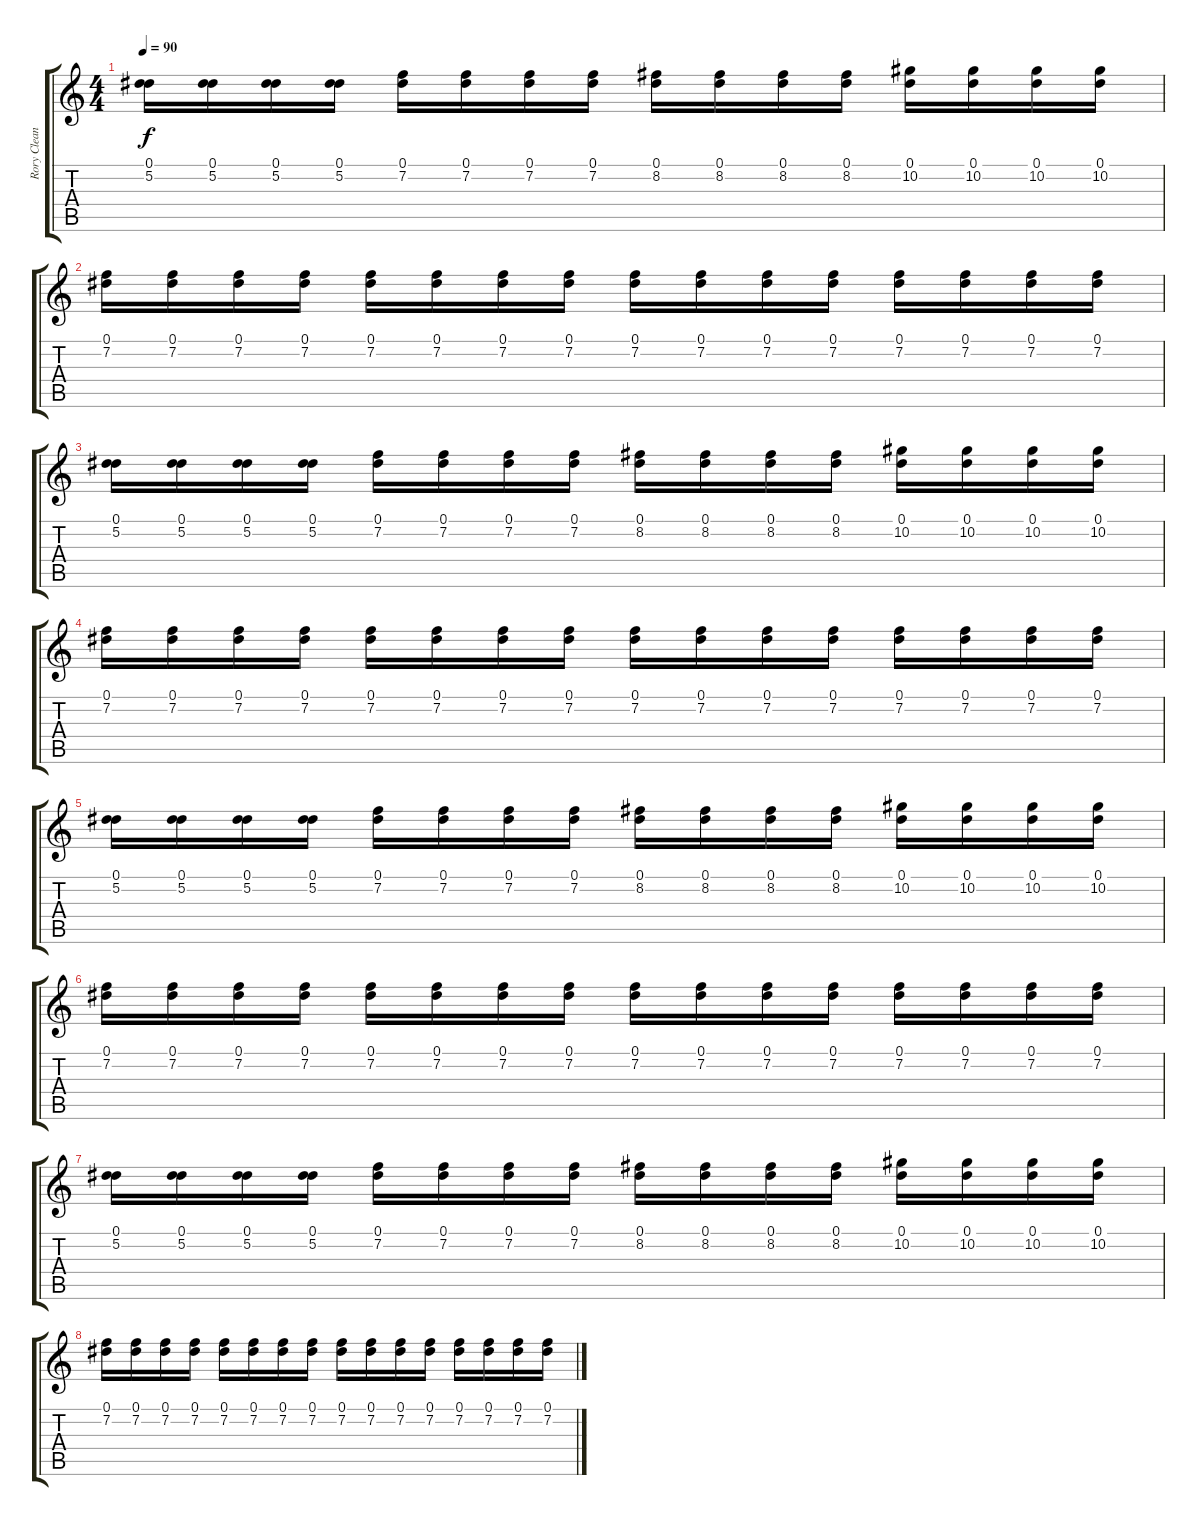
\track ("Rory Clean" "Rory Clean") {instrument electricguitarclean}
\staff {score tabs}
\tuning (Eb4 Bb3 Gb3 Db3 Ab2 Db2) {hide}
\ts (4 4)
\tempo 90
\clef g2
\ks c
(0.1 5.2).16{dy f} (0.1 5.2).16 (0.1 5.2).16 (0.1 5.2).16 (0.1 7.2).16 (0.1 7.2).16 (0.1 7.2).16 (0.1 7.2).16 (0.1 8.2).16 (0.1 8.2).16 (0.1 8.2).16 (0.1 8.2).16 (0.1 10.2).16 (0.1 10.2).16 (0.1 10.2).16 (0.1 10.2).16 |
(0.1 7.2).16 (0.1 7.2).16 (0.1 7.2).16 (0.1 7.2).16 (0.1 7.2).16 (0.1 7.2).16 (0.1 7.2).16 (0.1 7.2).16 (0.1 7.2).16 (0.1 7.2).16 (0.1 7.2).16 (0.1 7.2).16 (0.1 7.2).16 (0.1 7.2).16 (0.1 7.2).16 (0.1 7.2).16 |
(0.1 5.2).16 (0.1 5.2).16 (0.1 5.2).16 (0.1 5.2).16 (0.1 7.2).16 (0.1 7.2).16 (0.1 7.2).16 (0.1 7.2).16 (0.1 8.2).16 (0.1 8.2).16 (0.1 8.2).16 (0.1 8.2).16 (0.1 10.2).16 (0.1 10.2).16 (0.1 10.2).16 (0.1 10.2).16 |
(0.1 7.2).16 (0.1 7.2).16 (0.1 7.2).16 (0.1 7.2).16 (0.1 7.2).16 (0.1 7.2).16 (0.1 7.2).16 (0.1 7.2).16 (0.1 7.2).16 (0.1 7.2).16 (0.1 7.2).16 (0.1 7.2).16 (0.1 7.2).16 (0.1 7.2).16 (0.1 7.2).16 (0.1 7.2).16 |
(0.1 5.2).16 (0.1 5.2).16 (0.1 5.2).16 (0.1 5.2).16 (0.1 7.2).16 (0.1 7.2).16 (0.1 7.2).16 (0.1 7.2).16 (0.1 8.2).16 (0.1 8.2).16 (0.1 8.2).16 (0.1 8.2).16 (0.1 10.2).16 (0.1 10.2).16 (0.1 10.2).16 (0.1 10.2).16 |
(0.1 7.2).16 (0.1 7.2).16 (0.1 7.2).16 (0.1 7.2).16 (0.1 7.2).16 (0.1 7.2).16 (0.1 7.2).16 (0.1 7.2).16 (0.1 7.2).16 (0.1 7.2).16 (0.1 7.2).16 (0.1 7.2).16 (0.1 7.2).16 (0.1 7.2).16 (0.1 7.2).16 (0.1 7.2).16 |
(0.1 5.2).16 (0.1 5.2).16 (0.1 5.2).16 (0.1 5.2).16 (0.1 7.2).16 (0.1 7.2).16 (0.1 7.2).16 (0.1 7.2).16 (0.1 8.2).16 (0.1 8.2).16 (0.1 8.2).16 (0.1 8.2).16 (0.1 10.2).16 (0.1 10.2).16 (0.1 10.2).16 (0.1 10.2).16 |
(0.1 7.2).16 (0.1 7.2).16 (0.1 7.2).16 (0.1 7.2).16 (0.1 7.2).16 (0.1 7.2).16 (0.1 7.2).16 (0.1 7.2).16 (0.1 7.2).16 (0.1 7.2).16 (0.1 7.2).16 (0.1 7.2).16 (0.1 7.2).16 (0.1 7.2).16 (0.1 7.2).16 (0.1 7.2).16
